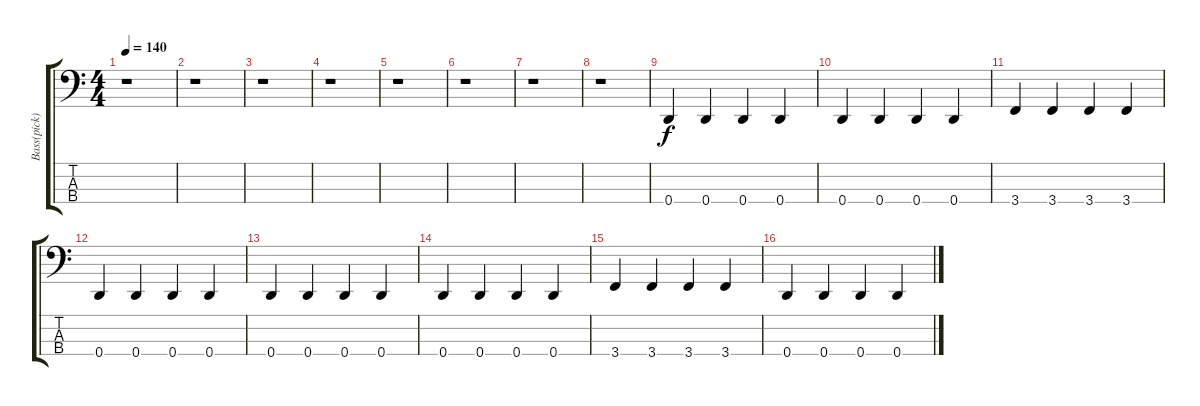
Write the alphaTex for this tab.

\track ("Bass(pick)" "Bass(pick)") {instrument electricbasspick}
\staff {score tabs}
\tuning (G2 D2 A1 D1) {hide}
\ts (4 4)
\tempo 140
\clef f4
\ks c
r.1{dy f} |
r.1 |
r.1 |
r.1 |
r.1 |
r.1 |
r.1 |
r.1 |
0.4.4 0.4.4 0.4.4 0.4.4 |
0.4.4 0.4.4 0.4.4 0.4.4 |
3.4.4 3.4.4 3.4.4 3.4.4 |
0.4.4 0.4.4 0.4.4 0.4.4 |
0.4.4 0.4.4 0.4.4 0.4.4 |
0.4.4 0.4.4 0.4.4 0.4.4 |
3.4.4 3.4.4 3.4.4 3.4.4 |
0.4.4 0.4.4 0.4.4 0.4.4
